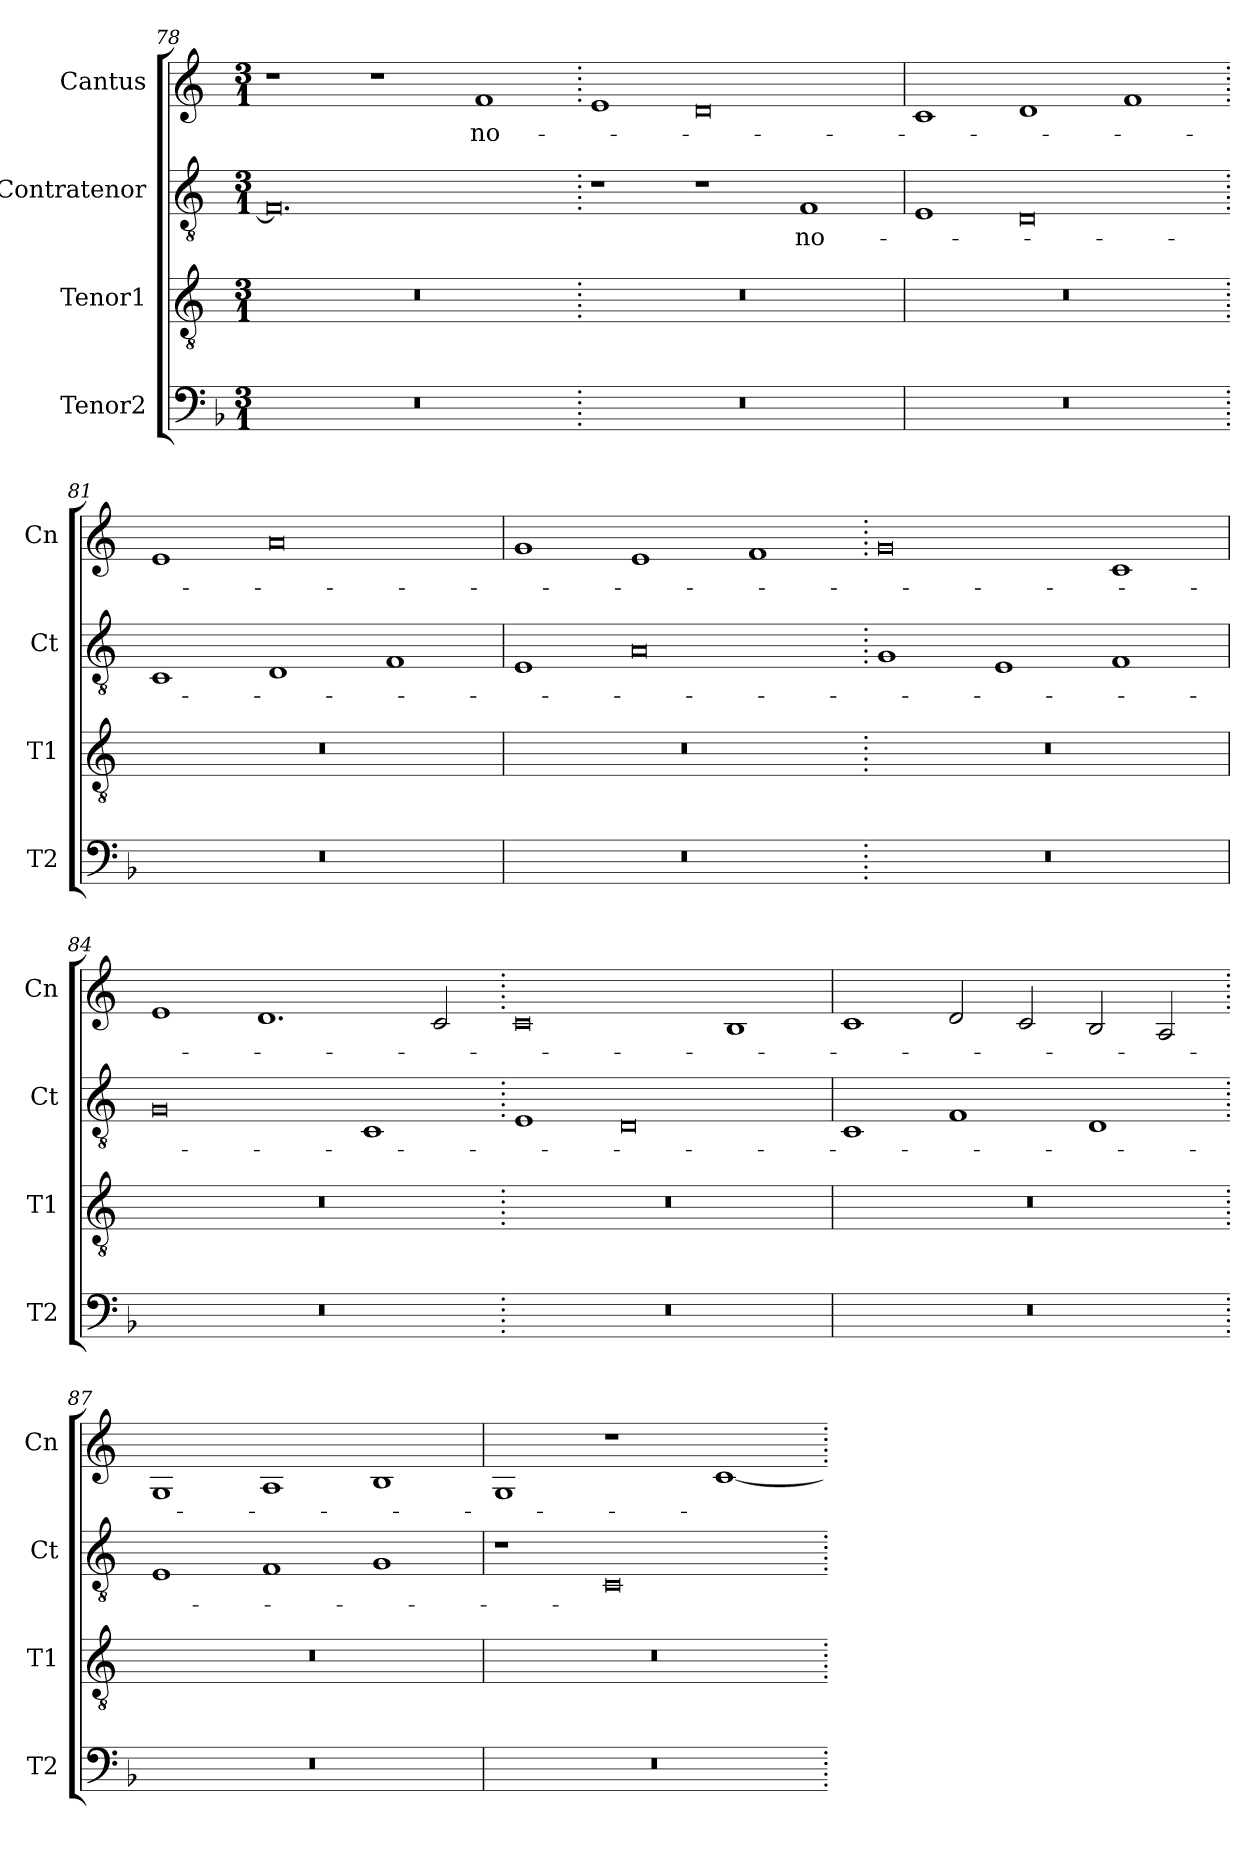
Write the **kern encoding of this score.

**kern	**kern	**kern	**text	**kern	**text
*part4	*part3	*part2	*part2	*part1	*part1
*staff4	*staff3	*staff2	*staff2	*staff1	*staff1
*I"Tenor2	*I"Tenor1	*I"Contratenor	*	*I"Cantus	*
*I'T2	*I'T1	*I'Ct	*	*I'Cn	*
*clefF4	*clefGv2	*clefGv2	*	*clefG2	*
*k[b-]	*k[]	*k[]	*	*k[]	*
*M3/1	*M3/1	*M3/1	*	*M3/1	*
=78	=78	=78	=78	=78	=78
0.r	0.r	0.F]	.	1r	.
.	.	.	.	1r	.
.	.	.	.	1f	no-
=79.	=79.	=79.	=79.	=79.	=79.
0.r	0.r	1r	.	1e	.
.	.	1r	.	0d	.
.	.	1F	no-	.	.
=80	=80	=80	=80	=80	=80
0.r	0.r	1E	.	1c	.
.	.	0D	.	1d	.
.	.	.	.	1f	.
=81.	=81.	=81.	=81.	=81.	=81.
0.r	0.r	1C	.	1e	.
.	.	1D	.	0a	.
.	.	1F	.	.	.
=82	=82	=82	=82	=82	=82
0.r	0.r	1E	.	1g	.
.	.	0A	.	1e	.
.	.	.	.	1f	.
=83.	=83.	=83.	=83.	=83.	=83.
0.r	0.r	1G	.	0g	.
.	.	1E	.	.	.
.	.	1F	.	1c	.
=84	=84	=84	=84	=84	=84
0.r	0.r	0G	.	1e	.
.	.	.	.	1.d	.
.	.	1C	.	.	.
.	.	.	.	2c/	.
=85.	=85.	=85.	=85.	=85.	=85.
0.r	0.r	1E	.	0c	.
.	.	0D	.	.	.
.	.	.	.	1B	.
=86	=86	=86	=86	=86	=86
0.r	0.r	1C	.	1c	.
.	.	1F	.	2d/	.
.	.	.	.	2c/	.
.	.	1D	.	2B/	.
.	.	.	.	2A/	.
=87.	=87.	=87.	=87.	=87.	=87.
0.r	0.r	1E	.	1G	.
.	.	1F	.	1A	.
.	.	1G	.	1B	.
=88	=88	=88	=88	=88	=88
0.r	0.r	1r	.	1G	.
.	.	0C	.	1r	.
.	.	.	.	[1c	.
=.	=.	=.	=.	=.	=.
*-	*-	*-	*-	*-	*-
